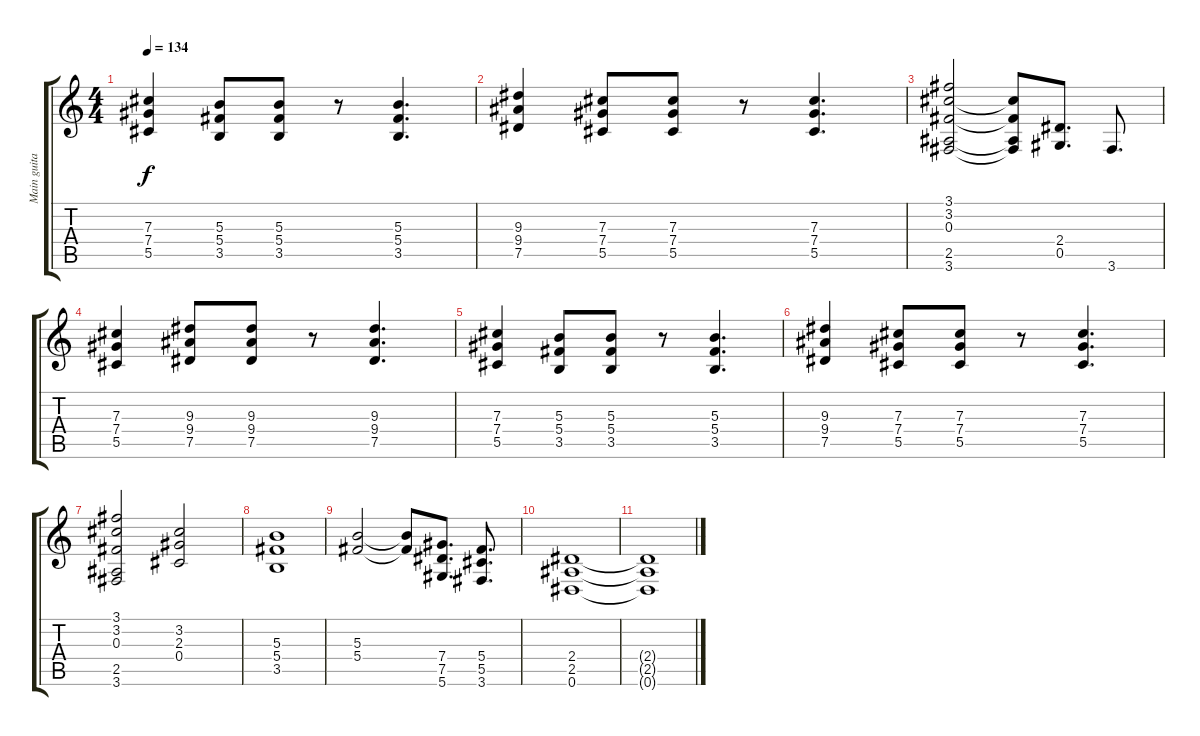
\track ("Main guitar - Martin Sweet" "Main guita") {instrument overdrivenguitar}
\staff {score tabs}
\tuning (Eb4 Bb3 Gb3 Db3 Ab2 Eb2) {hide}
\ts (4 4)
\tempo 134
\clef g2
\ks c
(7.3 7.4 5.5).4{dy f} (5.3 5.4 3.5).8 (5.3 5.4 3.5).8 r.8 (5.3 5.4 3.5).4{d} |
(9.3 9.4 7.5).4 (7.3 7.4 5.5).8 (7.3 7.4 5.5).8 r.8 (7.3 7.4 5.5).4{d} |
(3.1 3.2 0.3 2.5 3.6).2 (3.2{t} 0.3{t} 2.5{t} 3.6{t}).8 (2.4 0.5).8{d} 3.6.8{d} |
(7.3 7.4 5.5).4 (9.3 9.4 7.5).8 (9.3 9.4 7.5).8 r.8 (9.3 9.4 7.5).4{d} |
(7.3 7.4 5.5).4 (5.3 5.4 3.5).8 (5.3 5.4 3.5).8 r.8 (5.3 5.4 3.5).4{d} |
(9.3 9.4 7.5).4 (7.3 7.4 5.5).8 (7.3 7.4 5.5).8 r.8 (7.3 7.4 5.5).4{d} |
(3.1 3.2 0.3 2.5 3.6).2 (3.2 2.3 0.4).2 |
(5.3 5.4 3.5).1 |
(5.3 5.4).2 (5.3{t} 5.4{t}).8 (7.4 7.5 5.6).8{d} (5.4 5.5 3.6).8{d} |
(2.4 2.5 0.6).1 |
(2.4{t} 2.5{t} 0.6{t}).1
